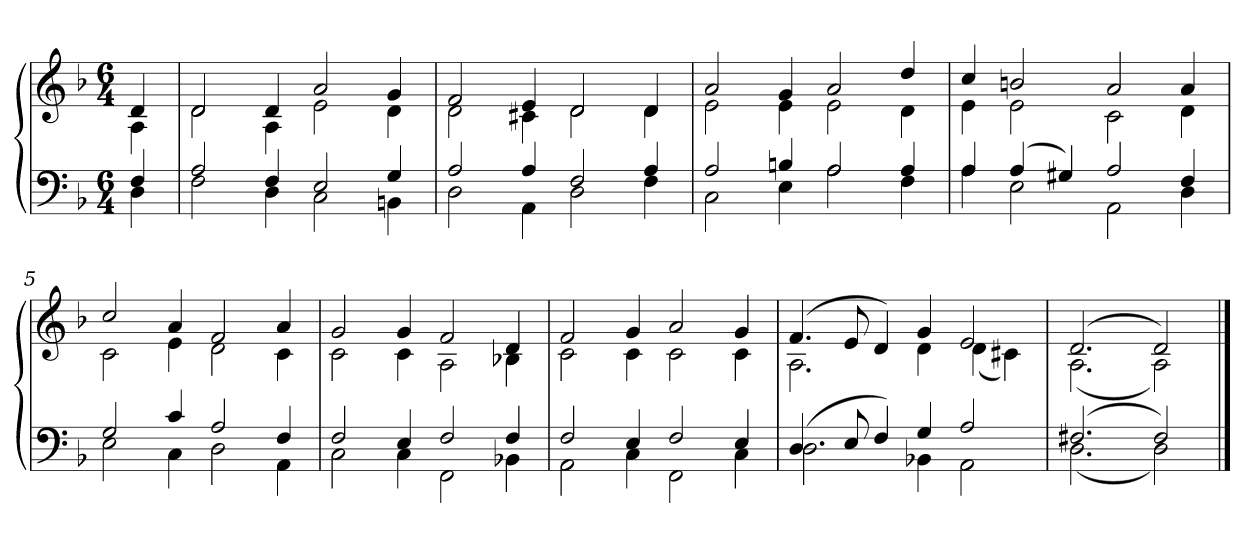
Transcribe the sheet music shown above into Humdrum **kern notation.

**kern	**kern
*part1	*part1
*staff2	*staff1
*clefF4	*clefG2
*k[b-]	*k[b-]
*d:	*d:
*M6/4	*M6/4
=	=
*^	*^
4F	4D	4d	4A
=1	=1	=1	=1
2A	2F	2d	2d
4F	4D	4d	4A
2E	2C	2a	2e
4G	4BB	4g	4d
=2	=2	=2	=2
2A	2D	2f	2d
4A	4AA	4e	4c#i
2F	2D	2d	2d
4A	4F	4d	4d
=3	=3	=3	=3
2A	2C	2a	2e
4B	4E	4g	4e
2A	2A	2a	2e
4A	4F	4dd	4d
=4	=4	=4	=4
4A	4A	4cc	4e
(4A	2E	2b	2e
4G#X)	.	.	.
2A	2AA	2a	2c
4F	4D	4a	4d
=5	=5	=5	=5
2G	2E	2cc	2c
4c	4C	4a	4e
2A	2D	2f	2d
4F	4AA	4a	4c
=6	=6	=6	=6
2F	2C	2g	2c
4E	4C	4g	4c
2F	2FF	2f	2A
4F	4BB-X	4d	4B-X
=7	=7	=7	=7
2F	2AA	2f	2c
4E	4C	4g	4c
2F	2FF	2a	2c
4E	4C	4g	4c
=8	=8	=8	=8
(4.D	2.D	(4.f	2.A
8E	.	8e	.
4F)	.	4d)	.
4G	4BB-X	4g	4d
2A	2AA	2e	(4d
.	.	.	4c#X)
=9	=9	=9	=9
(2.F#i	(2.D	(2.d	(2.A
2F#)	2D)	2d)	2A)
*v	*v	*	*
*	*v	*v
==	==
*-	*-
